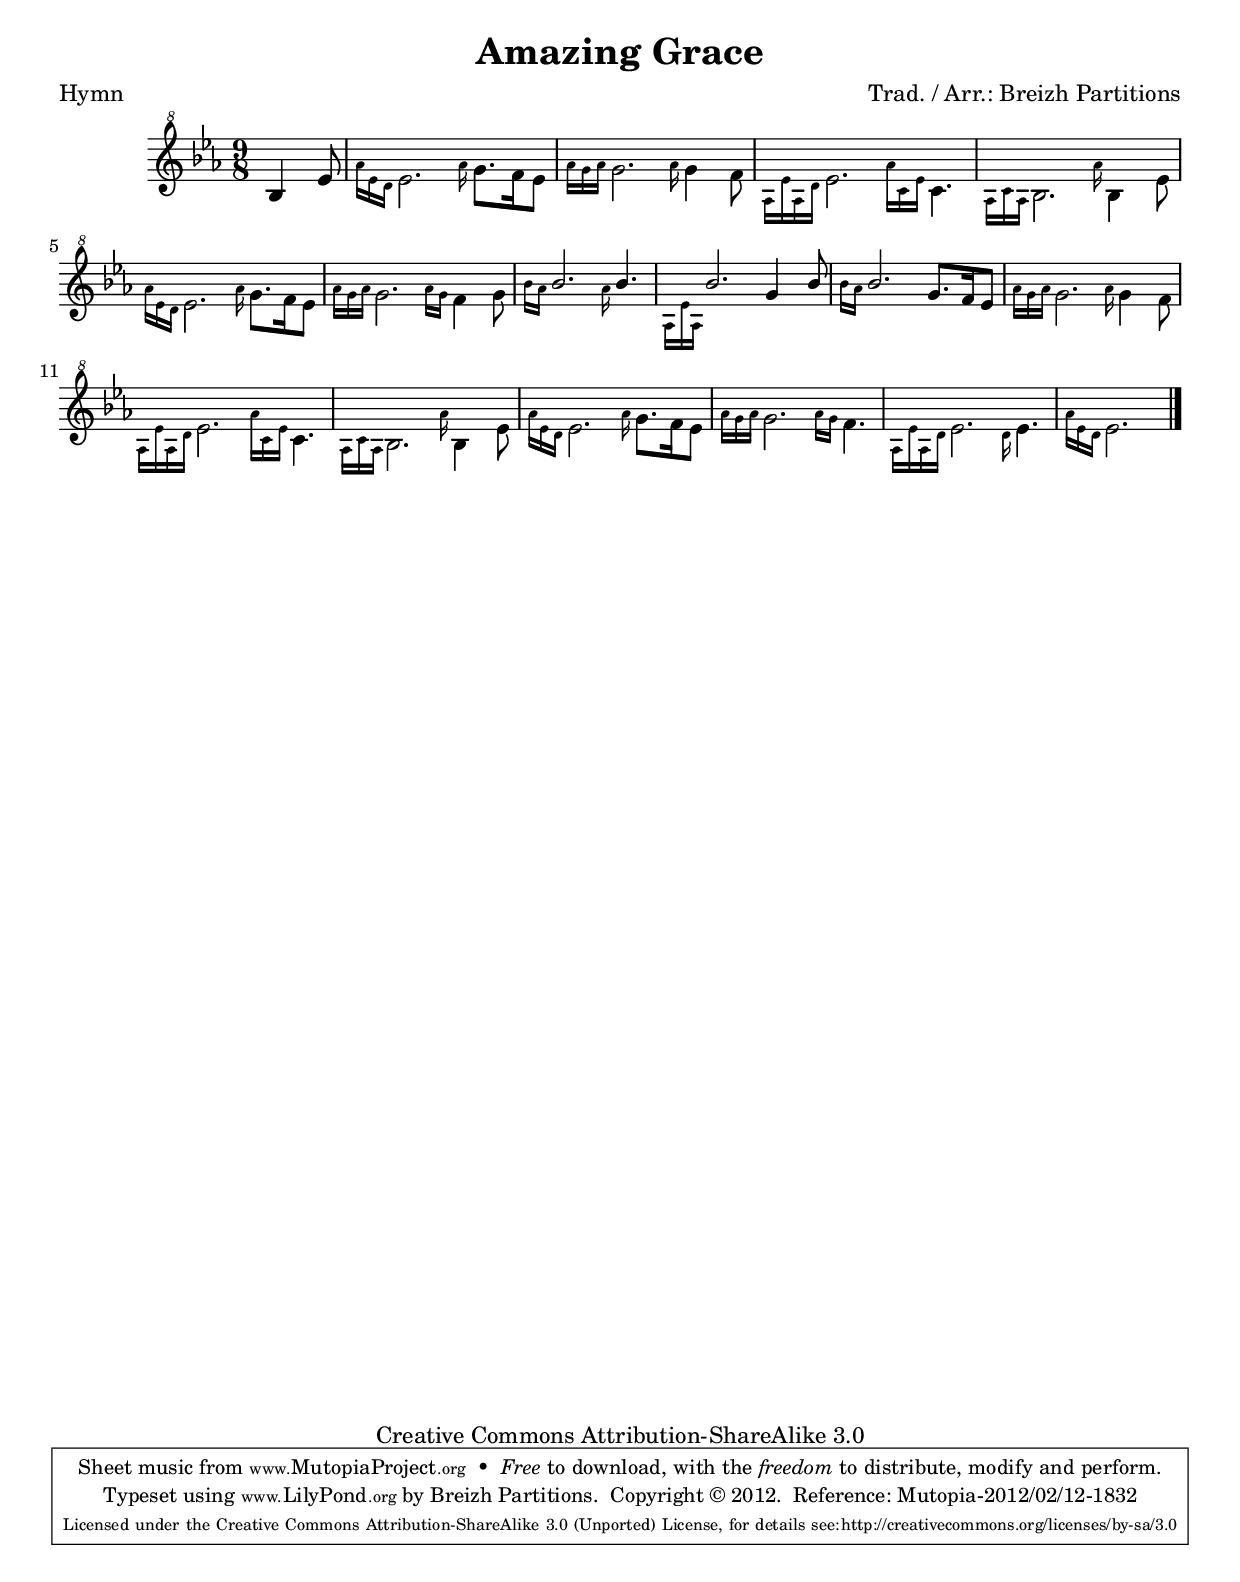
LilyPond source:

\version "2.14.2"

\paper {
  top-margin = 2 \cm
  bottom-margin = 2 \cm
%  oddFooterMarkup = \tsfooter  
}

\header {
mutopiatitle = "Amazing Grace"
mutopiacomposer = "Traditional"
%mutopiapoet = ""
%mutopiaopus = ""
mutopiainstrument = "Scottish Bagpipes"
%date = "" 
% source = ""
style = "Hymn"
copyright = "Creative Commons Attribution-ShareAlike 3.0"  
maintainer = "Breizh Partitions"
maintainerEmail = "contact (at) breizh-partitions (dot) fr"
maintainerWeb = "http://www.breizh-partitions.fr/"
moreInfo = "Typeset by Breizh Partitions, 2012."  

title = "Amazing Grace"
meter = "Hymn"
% subtitle = "Christian hymn"
arranger = "Trad. / Arr.: Breizh Partitions"

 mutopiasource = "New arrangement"
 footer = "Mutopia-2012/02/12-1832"
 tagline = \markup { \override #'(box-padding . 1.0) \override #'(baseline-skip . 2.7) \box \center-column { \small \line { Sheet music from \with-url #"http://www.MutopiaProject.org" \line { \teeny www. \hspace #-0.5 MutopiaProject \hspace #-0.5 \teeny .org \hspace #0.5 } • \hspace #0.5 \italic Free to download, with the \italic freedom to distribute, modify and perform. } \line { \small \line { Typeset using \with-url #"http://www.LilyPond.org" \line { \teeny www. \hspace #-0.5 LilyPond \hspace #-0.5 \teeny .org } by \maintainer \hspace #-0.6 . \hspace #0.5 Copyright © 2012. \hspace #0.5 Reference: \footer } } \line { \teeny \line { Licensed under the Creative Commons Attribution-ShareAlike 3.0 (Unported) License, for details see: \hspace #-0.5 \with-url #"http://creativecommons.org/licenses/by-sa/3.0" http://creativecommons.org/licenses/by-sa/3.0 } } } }
}

bagpipeOne = {
% 1
	\partial 4.
	% \grace{\stemDown \small aes''16} % BUG
	bes'4 ees''8
	| 
% 2
	\grace{\stemDown \small aes''16 [ees''16 d''16]} ees''2. \grace{\stemDown \small aes''16} g''8. f''16 ees''8  | 
% 3
	\grace{\stemDown \small aes''16 [g''16 aes''16]} g''2. \grace{\stemDown \small aes''16} g''4 f''8 | % 
% 4
	\grace{\stemDown \small aes'16 [ees''16 aes'16 d''16]} ees''2. \grace{\stemDown \small aes''16 [c''16 ees''16]} c''4. | 
% 5
    \grace{\stemDown \small aes'16 [c''16 aes'16]} bes'2. \grace{\stemDown \small aes''16} bes'4 ees''8 | 
% 6
	\grace{\stemDown \small aes''16 [ees''16 d''16]} ees''2. \grace{\stemDown \small aes''16} g''8. f''16 ees''8  | 
% 7
	\grace{\stemDown \small aes''16 [g''16 aes''16]} g''2. \grace{\stemDown \small aes''16 [g''16]}  f''4 g''8 |
% 8
	\grace{\stemDown \small bes''16 [aes''16]} {\stemUp bes''2.} \grace{\stemDown \small aes''16}  {\stemUp bes''4.}  | 
% 9
	\grace{\stemDown \small aes'16 [ees''16 aes'16]} {\stemUp bes''2.} g''4 {\stemUp bes''8}  | 
% 10
	\grace{\stemDown \small bes''16 [aes''16]} {\stemUp bes''2.} g''8. f''16 ees''8 | 
% 11
	\grace{\stemDown \small aes''16 [g''16 aes''16]} g''2. \grace{\stemDown \small aes''16} g''4 f''8 | % 
% 12
	\grace{\stemDown \small aes'16 [ees''16 aes'16 d''16]} ees''2. \grace{\stemDown \small aes''16 [c''16 ees''16]} c''4. | 
% 13
    \grace{\stemDown \small aes'16 [c''16 aes'16]} bes'2. \grace{\stemDown \small aes''16} bes'4 ees''8 | 
% 14
	\grace{\stemDown \small aes''16 [ees''16 d''16]} ees''2. \grace{\stemDown \small aes''16} g''8. f''16 ees''8  | 
% 15
	\grace{\stemDown \small aes''16 [g''16 aes''16]} g''2. \grace{\stemDown \small aes''16 [g''16]}  f''4. |
    \grace{\stemDown \small aes'16 [ees''16 aes'16 d''16]} ees''2. \grace{\stemDown \small d''16} ees''4. | 
% 16
	\partial 2.
    \grace{\stemDown \small aes''16 [ees''16 d''16]} ees''2.  | 

\barNumberCheck #16
\bar "|."
}




% The score definition
\score  {
\new Staff  <<
    \time 9/8  
    \clef "G^8"
    \key ees \major  
    \transposition c  
%     \tempo "Moderato" 4 = 100 
    \set Staff.midiInstrument = "bagpipe"
    \bagpipeOne
>>

\layout  { }
\midi  { }
}
